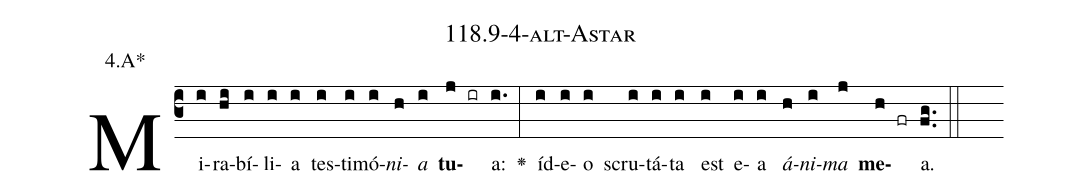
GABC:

name: 118.9-4-alt-Astar;
annotation: 4.A*;
%%
(c3)Mi(i)ra(hi)bí(i)li(i)a(i) tes(i)ti(i)mó(i)<i>ni</i>(h)<i>a</i>(i) <b>tu</b>(j ir)a:(i.) <v>\greheightstar</v>(:) íd(i)e(i)o(i) scru(i)tá(i)ta(i) est(i) e(i)a(i) <i>á</i>(h)<i>ni</i>(i)<i>ma</i>(j) <b>me</b>(h fr)a.(fg..) (::)


%E(i) u(h) o(i) u(j) a(h) e.(fg..) (::)
